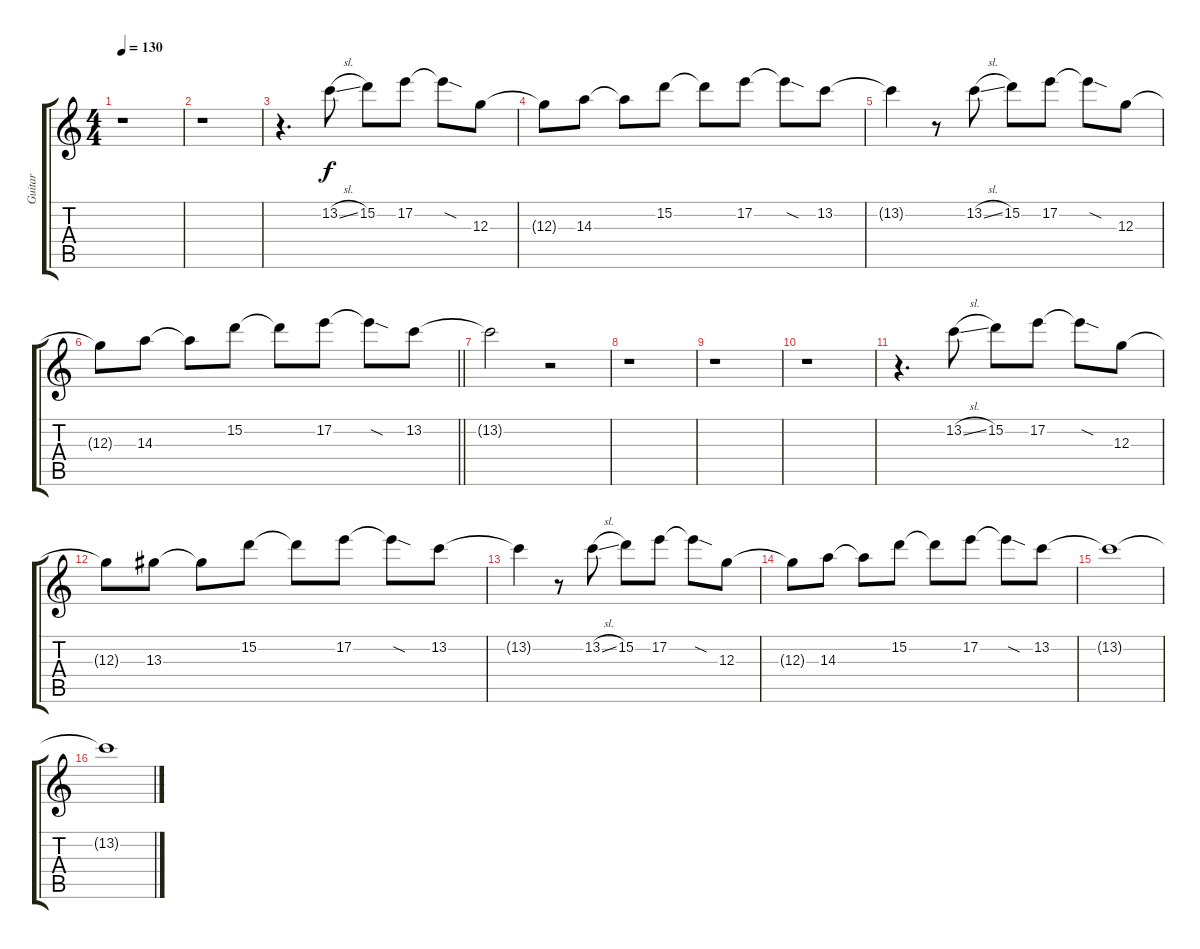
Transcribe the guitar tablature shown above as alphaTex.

\track ("Guitar" "Guitar") {instrument overdrivenguitar}
\staff {score tabs}
\tuning (E4 B3 G3 D3 A2 E2) {hide}
\ts (4 4)
\tempo 130
\clef g2
\ks c
r.1{dy f} |
r.1 |
r.4{d} 13.2{sl}.8 15.2.8 17.2.8 17.2{sod t}.8 12.3.8 |
12.3{t}.8 14.3.8 14.3{t}.8 15.2.8 15.2{t}.8 17.2.8 17.2{sod t}.8 13.2.8 |
13.2{t}.4 r.8 13.2{sl}.8 15.2.8 17.2.8 17.2{sod t}.8 12.3.8 |
\barLineRight lightlight
12.3{t}.8 14.3.8 14.3{t}.8 15.2.8 15.2{t}.8 17.2.8 17.2{sod t}.8 13.2.8 |
13.2{t}.2 r.2 |
r.1 |
r.1 |
r.1 |
r.4{d} 13.2{sl}.8 15.2.8 17.2.8 17.2{sod t}.8 12.3.8 |
12.3{t}.8 13.3.8 13.3{t}.8 15.2.8 15.2{t}.8 17.2.8 17.2{sod t}.8 13.2.8 |
13.2{t}.4 r.8 13.2{sl}.8 15.2.8 17.2.8 17.2{sod t}.8 12.3.8 |
12.3{t}.8 14.3.8 14.3{t}.8 15.2.8 15.2{t}.8 17.2.8 17.2{sod t}.8 13.2.8 |
13.2{t}.1 |
13.2{t}.1
